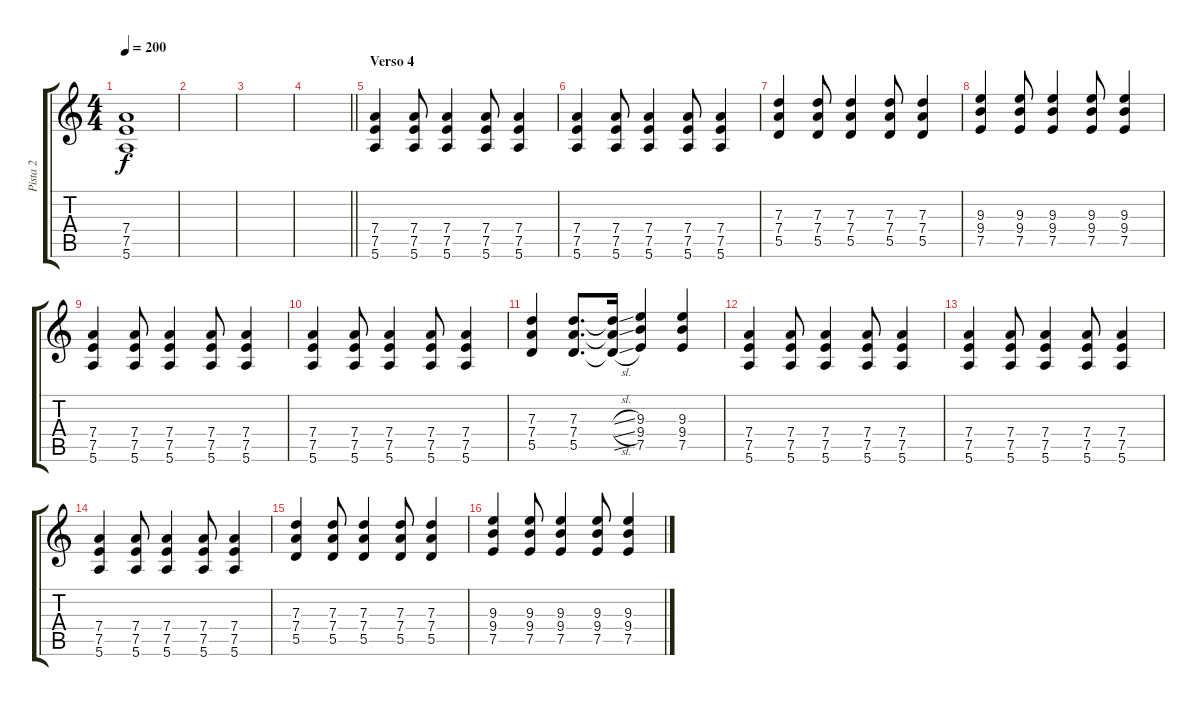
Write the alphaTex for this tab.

\track ("Pista 2" "Pista 2") {instrument distortionguitar}
\staff {score tabs}
\tuning (E4 B3 G3 D3 A2 E2) {hide}
\ts (4 4)
\tempo 200
\clef g2
\ks c
(7.4{t} 7.5{t} 5.6{t}).1{dy f} |
|
|
\barLineRight lightlight
|
\section ("" "Verso 4")
(7.4 7.5 5.6).4 (7.4 7.5 5.6).8 (7.4 7.5 5.6).4 (7.4 7.5 5.6).8 (7.4 7.5 5.6).4 |
(7.4 7.5 5.6).4 (7.4 7.5 5.6).8 (7.4 7.5 5.6).4 (7.4 7.5 5.6).8 (7.4 7.5 5.6).4 |
(7.3 7.4 5.5).4 (7.3 7.4 5.5).8 (7.3 7.4 5.5).4 (7.3 7.4 5.5).8 (7.3 7.4 5.5).4 |
(9.3 9.4 7.5).4 (9.3 9.4 7.5).8 (9.3 9.4 7.5).4 (9.3 9.4 7.5).8 (9.3 9.4 7.5).4 |
(7.4 7.5 5.6).4 (7.4 7.5 5.6).8 (7.4 7.5 5.6).4 (7.4 7.5 5.6).8 (7.4 7.5 5.6).4 |
(7.4 7.5 5.6).4 (7.4 7.5 5.6).8 (7.4 7.5 5.6).4 (7.4 7.5 5.6).8 (7.4 7.5 5.6).4 |
(7.3 7.4 5.5).4 (7.3 7.4 5.5).8{d} (7.3{sl t} 7.4{sl t} 5.5{sl t}).16 (9.3 9.4 7.5).4 (9.3 9.4 7.5).4 |
(7.4 7.5 5.6).4 (7.4 7.5 5.6).8 (7.4 7.5 5.6).4 (7.4 7.5 5.6).8 (7.4 7.5 5.6).4 |
(7.4 7.5 5.6).4 (7.4 7.5 5.6).8 (7.4 7.5 5.6).4 (7.4 7.5 5.6).8 (7.4 7.5 5.6).4 |
(7.4 7.5 5.6).4 (7.4 7.5 5.6).8 (7.4 7.5 5.6).4 (7.4 7.5 5.6).8 (7.4 7.5 5.6).4 |
(7.3 7.4 5.5).4 (7.3 7.4 5.5).8 (7.3 7.4 5.5).4 (7.3 7.4 5.5).8 (7.3 7.4 5.5).4 |
(9.3 9.4 7.5).4 (9.3 9.4 7.5).8 (9.3 9.4 7.5).4 (9.3 9.4 7.5).8 (9.3 9.4 7.5).4
